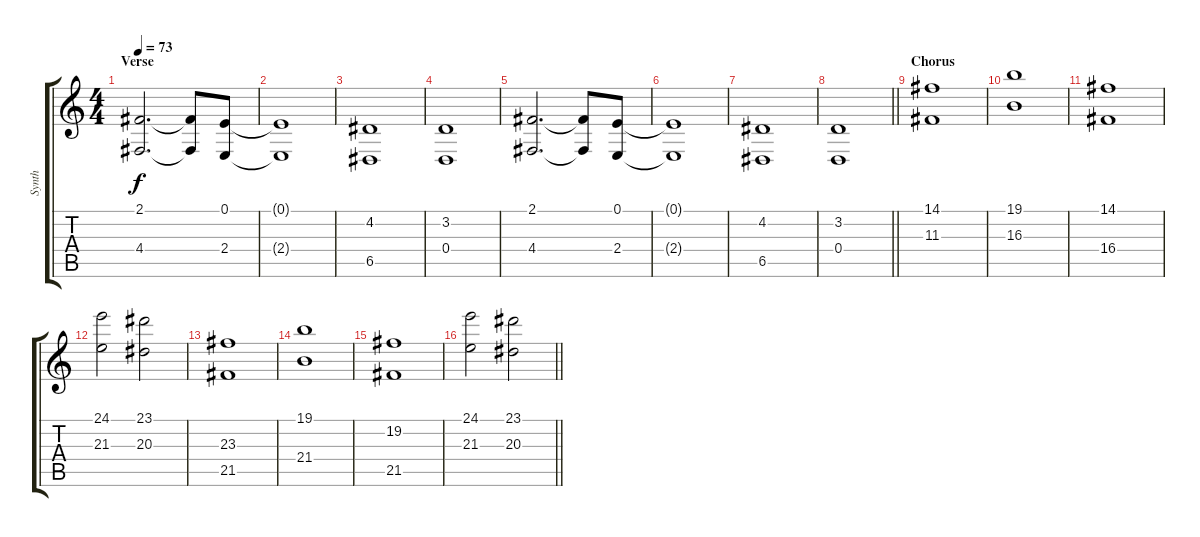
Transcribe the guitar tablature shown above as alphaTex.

\track ("Synth" "Synth") {instrument stringensemble2}
\staff {score tabs}
\tuning (E4 B3 G3 D3 A2 D2) {hide}
\ts (4 4)
\section ("" "Verse")
\tempo 73
\clef g2
\ks c
(2.1 4.4).2{d dy f} (2.1{t} 4.4{t}).8 (0.1 2.4).8 |
(0.1{t} 2.4{t}).1 |
(4.2 6.5).1 |
(3.2 0.4).1 |
(2.1 4.4).2{d} (2.1{t} 4.4{t}).8 (0.1 2.4).8 |
(0.1{t} 2.4{t}).1 |
(4.2 6.5).1 |
\barLineRight lightlight
(3.2 0.4).1 |
\section ("" "Chorus")
(14.1 11.3).1 |
(19.1 16.3).1 |
(14.1 16.4).1 |
(24.1 21.3).2 (23.1 20.3).2 |
(23.3 21.5).1 |
(19.1 21.4).1 |
(19.2 21.5).1 |
\barLineRight lightlight
(24.1 21.3).2 (23.1 20.3).2
